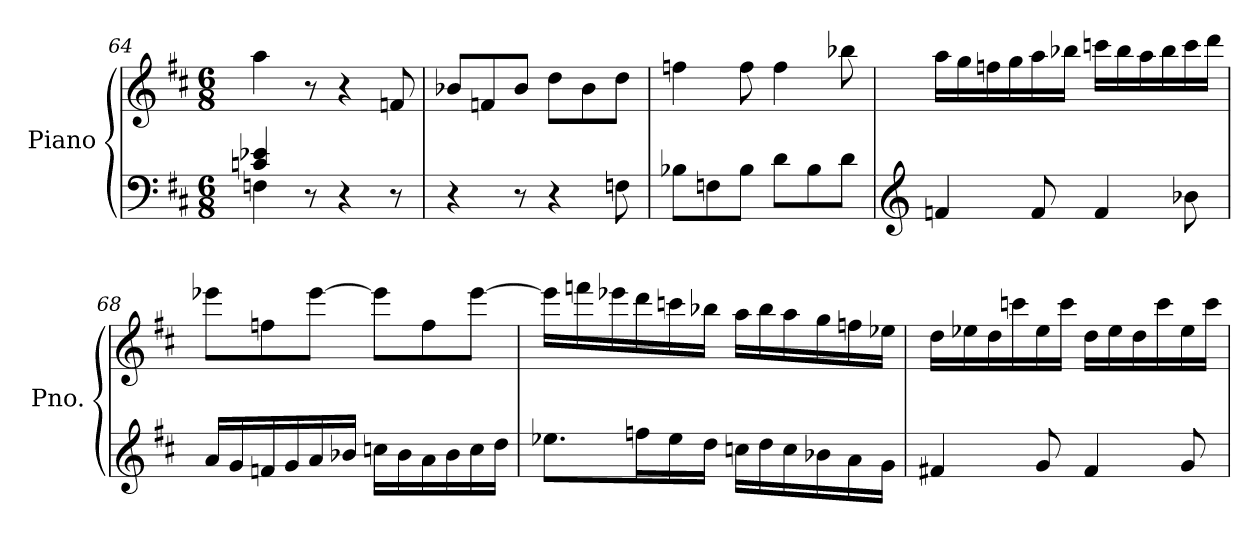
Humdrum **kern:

**kern	**kern
*part1	*part1
*staff2	*staff1
*I"Piano	*
*I'Pno.	*
*clefF4	*clefG2
*k[f#c#]	*k[f#c#]
*M6/8	*M6/8
=64	=64
*^	*
4cni/ 4e-X/	4Fni\	4aa\
8r	2ryy	8r
4r	.	4r
8r	.	8fn/
*v	*v	*
=65	=65
4r	8b-X/L
.	8fni/
8r	8b-/J
4r	8dd\L
.	8b-\
8Fn\	8dd\J
=66	=66
8B-X\L	4ffn\
8Fn\	.
8B-\J	8ff\
8d\L	4ff\
8B-\	.
8d\J	8bb-X\
!!LO:LB:g=z
=67	=67
*clefG2	*
4fn/	16aa\LL
.	16gg\
.	16ffn\
.	16gg\
8f/	16aa\
.	16bb-X\JJ
4f/	16cccn\LL
.	16bb-\
.	16aa\
.	16bb-\
8b-X\	16ccc\
.	16ddd\JJ
=68	=68
16a/LL	8eee-X\L
16g/	.
16fn/	8ffn\
16g/	.
16a/	[8eee-\J
16b-X/JJ	.
16ccn\LL	8eee-\L]
16b-\	.
16a\	8ff\
16b-\	.
16cc\	[8eee-\J
16dd\JJ	.
=69	=69
8.ee-X\L	16eee-\LL]
.	16fffn\
.	16eee-i\
16ffn\L	16ddd\
16ee-\	16cccni\
16dd\JJ	16bb-X\JJ
16ccn\LL	16aa\LL
16dd\	16bb-\
16cc\	16aa\
16b-X\	16gg\
16a\	16ffn\
16g\JJ	16ee-X\JJ
!!LO:LB:g=z
=70	=70
4f#X/	16dd\LL
.	16ee-X\
.	16dd\
.	16cccn\
8g/	16ee-\
.	16ccc\JJ
4f#/	16dd\LL
.	16ee-\
.	16dd\
.	16ccc\
8g/	16ee-\
.	16ccc\JJ
=	=
*-	*-
